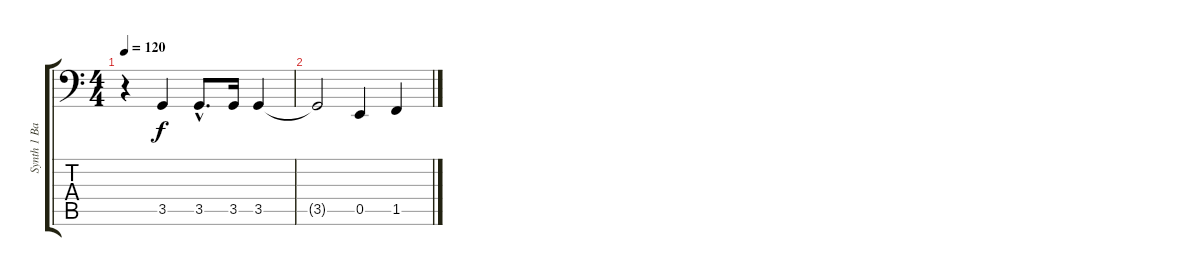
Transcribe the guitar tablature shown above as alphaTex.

\track ("Synth 1 Bass" "Synth 1 Ba") {instrument synthbass1}
\staff {score tabs}
\tuning (C3 G2 D2 A1 E1 B0) {hide}
\ts (4 4)
\tempo 120
\clef f4
\ks c
r.4{dy f} 3.5.4 3.5{hac}.8{d} 3.5.16 3.5.4 |
3.5{t}.2 0.5.4 1.5.4
